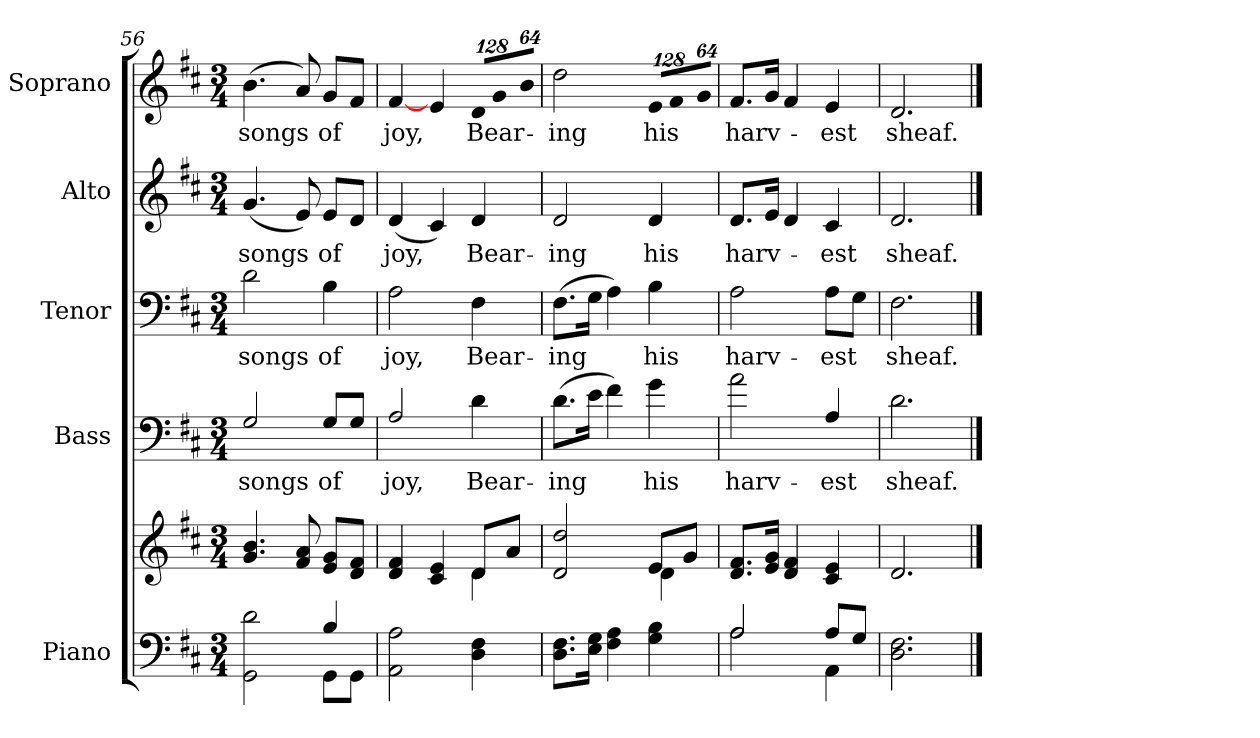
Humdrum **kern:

**kern	**kern	**kern	**text	**kern	**text	**kern	**text	**kern	**text
*part5	*part5	*part4	*part4	*part3	*part3	*part2	*part2	*part1	*part1
*staff6	*staff5	*staff4	*staff4	*staff3	*staff3	*staff2	*staff2	*staff1	*staff1
*I"Piano	*	*I"Bass	*	*I"Tenor	*	*I"Alto	*	*I"Soprano	*
*I'Pno.	*	*I'B.	*	*I'T.	*	*I'A.	*	*I'S.	*
*clefF4	*clefG2	*clefF4	*	*clefF4	*	*clefG2	*	*clefG2	*
*	*	*ITrd7c12	*	*	*	*	*	*	*
*k[f#c#]	*k[f#c#]	*k[f#c#]	*	*k[f#c#]	*	*k[f#c#]	*	*k[f#c#]	*
*D:	*D:	*D:	*	*D:	*	*D:	*	*D:	*
*M3/4	*M3/4	*M3/4	*	*M3/4	*	*M3/4	*	*M3/4	*
=56	=56	=56	=56	=56	=56	=56	=56	=56	=56
*^	*	*	*	*	*	*	*	*	*
!	!	!	!	!LO:LY:b:color=#000000	!	!	!	!	!	!
!	!	!	!	!	!	!LO:LY:b:color=#000000	!	!	!	!
!	!	!	!	!	!	!	!	!LO:LY:b:color=#000000	!	!
!	!	!	!	!	!	!	!	!	!	!LO:LY:b:color=#000000
2GGi\ 2di	2ryy	(4.gi/ 4.bi	2GGi/	songs	2di\	songs	(4.gi/	songs	(4.bi\	songs
.	.	8f#i/ 8ai	.	.	.	.	8ei/)	.	8ai/)	.
!	!	!	!	!LO:LY:b:color=#000000	!	!	!	!	!	!
!	!	!	!	!	!	!LO:LY:b:color=#000000	!	!	!	!
!	!	!	!	!	!	!	!	!LO:LY:b:color=#000000	!	!
!	!	!	!	!	!	!	!	!	!	!LO:LY:b:color=#000000
4Bi/	8GGi\L	8ei/ 8giL	8GGi/L	of	4Bi\	of	8ei/L	of	8gi/L	of
.	8GGi\J	8di/ 8f#iJ	8GGi/J	.	.	.	8di/J	.	8f#i/J	.
*v	*v	*	*	*	*	*	*	*	*	*
=57	=57	=57	=57	=57	=57	=57	=57	=57	=57
*	*^	*	*	*	*	*	*	*	*
*^	*	*	*	*	*	*	*	*	*	*
!	!	!	!	!	!LO:LY:b:color=#000000	!	!	!	!	!	!
*v	*v	*	*	*	*	*	*	*	*	*	*
*^	*	*	*	*	*	*	*	*	*	*
!	!	!	!	!	!	!	!LO:LY:b:color=#000000	!	!	!	!
*v	*v	*	*	*	*	*	*	*	*	*	*
*^	*	*	*	*	*	*	*	*	*	*
!	!	!	!	!	!	!	!	!	!LO:LY:b:color=#000000	!	!
*v	*v	*	*	*	*	*	*	*	*	*	*
*^	*	*	*	*	*	*	*	*	*	*
!	!	!	!	!	!	!	!	!	!	!	!LO:LY:b:color=#000000
*v	*v	*	*	*	*	*	*	*	*	*	*
2AAi\ 2Ai	4di/ 4f#i	2ryy	2AAi/	joy,	2Ai\	joy,	(4di/	joy,	[<4f#i/	joy,
.	4c#i/ 4ei	.	.	.	.	.	4c#i/)	.	4ei/	.
!	!	!	!	!LO:LY:b:color=#000000	!	!	!	!	!	!
!	!	!	!	!	!	!LO:LY:b:color=#000000	!	!	!	!
!	!	!	!	!	!	!	!	!LO:LY:b:color=#000000	!	!
*	*	*	*	*	*	*	*	*	*Xbrackettup	*
!	!	!	!	!	!	!	!	!	!LO:N:vis=8	!
!	!	!	!	!	!	!	!	!	!	!LO:LY:b:color=#000000
4Di\ 4F#i	8di/L	4di\	4Di\	Bear-	4F#i\	Bear-	4di/	Bear-	1024%85di/L	Bear-
!	!	!	!	!	!	!	!	!	!LO:N:vis=8	!
.	.	.	.	.	.	.	.	.	1024%85gi/	.
.	8ai/J	.	.	.	.	.	.	.	.	.
!	!	!	!	!	!	!	!	!	!LO:N:vis=8	!
.	.	.	.	.	.	.	.	.	512%43bi/J	.
=58	=58	=58	=58	=58	=58	=58	=58	=58	=58	=58
!	!	!	!	!LO:LY:b:color=#000000	!	!	!	!	!	!
!	!	!	!	!	!	!LO:LY:b:color=#000000	!	!	!	!
!	!	!	!	!	!	!	!	!LO:LY:b:color=#000000	!	!
!	!	!	!	!	!	!	!	!	!	!LO:LY:b:color=#000000
8.Di\ 8.F#iL	2di/ 2ddi	2ryy	(8.Di\L	-ing	(8.F#i\L	-ing	2di/	-ing	2ddi\	-ing
16Ei\ 16GiJk	.	.	16Ei\Jk	.	16Gi\Jk	.	.	.	.	.
4F#i\ 4Ai	.	.	4F#i\)	.	4Ai\)	.	.	.	.	.
!	!	!	!	!LO:LY:b:color=#000000	!	!	!	!	!	!
!	!	!	!	!	!	!LO:LY:b:color=#000000	!	!	!	!
!	!	!	!	!	!	!	!	!LO:LY:b:color=#000000	!LO:N:vis=8	!
!	!	!	!	!	!	!	!	!	!	!LO:LY:b:color=#000000
4Gi\ 4Bi	8ei/L	4di\	4Gi\	his	4Bi\	his	4di/	his	1024%85ei/L	his
!	!	!	!	!	!	!	!	!	!LO:N:vis=8	!
.	.	.	.	.	.	.	.	.	1024%85f#i/	.
.	8gi/J	.	.	.	.	.	.	.	.	.
!	!	!	!	!	!	!	!	!	!LO:N:vis=8	!
.	.	.	.	.	.	.	.	.	512%43gi/J	.
*	*v	*v	*	*	*	*	*	*	*	*
=59	=59	=59	=59	=59	=59	=59	=59	=59	=59
*^	*	*	*	*	*	*	*	*	*
!	!	!	!	!LO:LY:b:color=#000000	!	!	!	!	!	!
!	!	!	!	!	!	!LO:LY:b:color=#000000	!	!	!	!
!	!	!	!	!	!	!	!	!LO:LY:b:color=#000000	!	!
!	!	!	!	!	!	!	!	!	!	!LO:LY:b:color=#000000
2Ai/	2Ai\	8.di/ 8.f#iL	2Ai\	harv-	2Ai\	harv-	8.di/L	harv-	8.f#i/L	harv-
.	.	16ei/ 16giJk	.	.	.	.	16ei/Jk	.	16gi/Jk	.
.	.	4di/ 4f#i	.	.	.	.	4di/	.	4f#i/	.
!	!	!	!	!LO:LY:b:color=#000000	!	!	!	!	!	!
!	!	!	!	!	!	!LO:LY:b:color=#000000	!	!	!	!
!	!	!	!	!	!	!	!	!LO:LY:b:color=#000000	!	!
!	!	!	!	!	!	!	!	!	!	!LO:LY:b:color=#000000
8Ai/L	4AAi\	4c#i/ 4ei	4AAi/	-est	8Ai\L	-est	4c#i/	-est	4ei/	-est
8Gi/J	.	.	.	.	8Gi\J	.	.	.	.	.
*v	*v	*	*	*	*	*	*	*	*	*
=60	=60	=60	=60	=60	=60	=60	=60	=60	=60
!	!	!	!LO:LY:b:color=#000000	!	!	!	!	!	!
!	!	!	!	!	!LO:LY:b:color=#000000	!	!	!	!
!	!	!	!	!	!	!	!LO:LY:b:color=#000000	!	!
!	!	!	!	!	!	!	!	!	!LO:LY:b:color=#000000
2.Di\ 2.F#i	2.di/	2.Di\	sheaf.	2.F#i\	sheaf.	2.di/	sheaf.	2.di/	sheaf.
==	==	==	==	==	==	==	==	==	==
*-	*-	*-	*-	*-	*-	*-	*-	*-	*-
